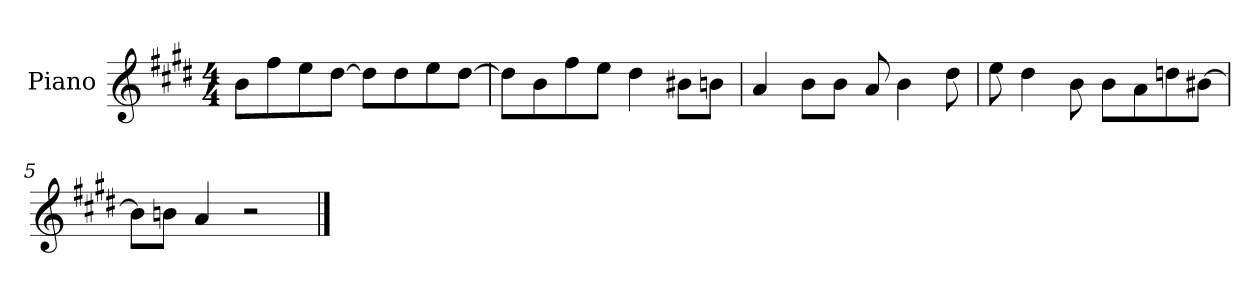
**kern
*part1
*staff1
*I"Piano
*I'P-no
*clefG2
*k[f#c#g#d#]
*M4/4
*MM90
=1
8b\L
8ff#\
8ee\
[8dd#\J
8dd#\L]
8dd#\
8ee\
[8dd#\J
=2
8dd#\L]
8b\
8ff#\
8ee\J
4dd#\
8b#X\L
8bn\J
=3
4a/
8b\L
8b\J
8a/
4b\
8dd#\
=4
8ee\
4dd#\
8b\
8b\L
8a\
8ddn\
[8b#X\J
=5
8b#\L]
8bn\J
4a/
2r
==
*-
